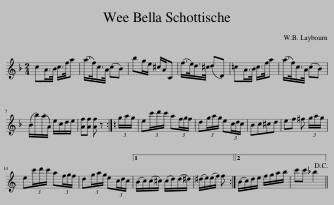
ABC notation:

X:1
L:1/8
M:2/4
I:linebreak $
K:F
V:1 treble
V:1
 cA/>B/ c/>f/a | (a/>f/)c/>A/ (cB) | bg/e/ ^c/A/C | (f/>e/)d/>^c/ (dD) | =cA/>B/ c/>f/a | %5
 (a/>f/)c/>A/ (cB) |$ (B/b/)(a/A/) e/c/d/e/ | [Af][Af] [Af] z :|[K:C] (3g/a/g/ | e(3c'/d'/c'/ a(3f/g/f/ | %10
 d(3g/a/g/ e(3c/d/c/ | Bc^cd | ef ^f (3g/a/g/ |$ e(3c'/d'/c'/ a(3f/g/f/ | d(3g/a/g/ e(3c/d/c/ |1 %15
 (B/c/)(c/^c/) (c/d/)(d/^d/) | (^d/e/)(e/f/) f :|2 (B/c/)d/e/ f/g/a/b/ | c'c' _b2!D.C.! || %19
